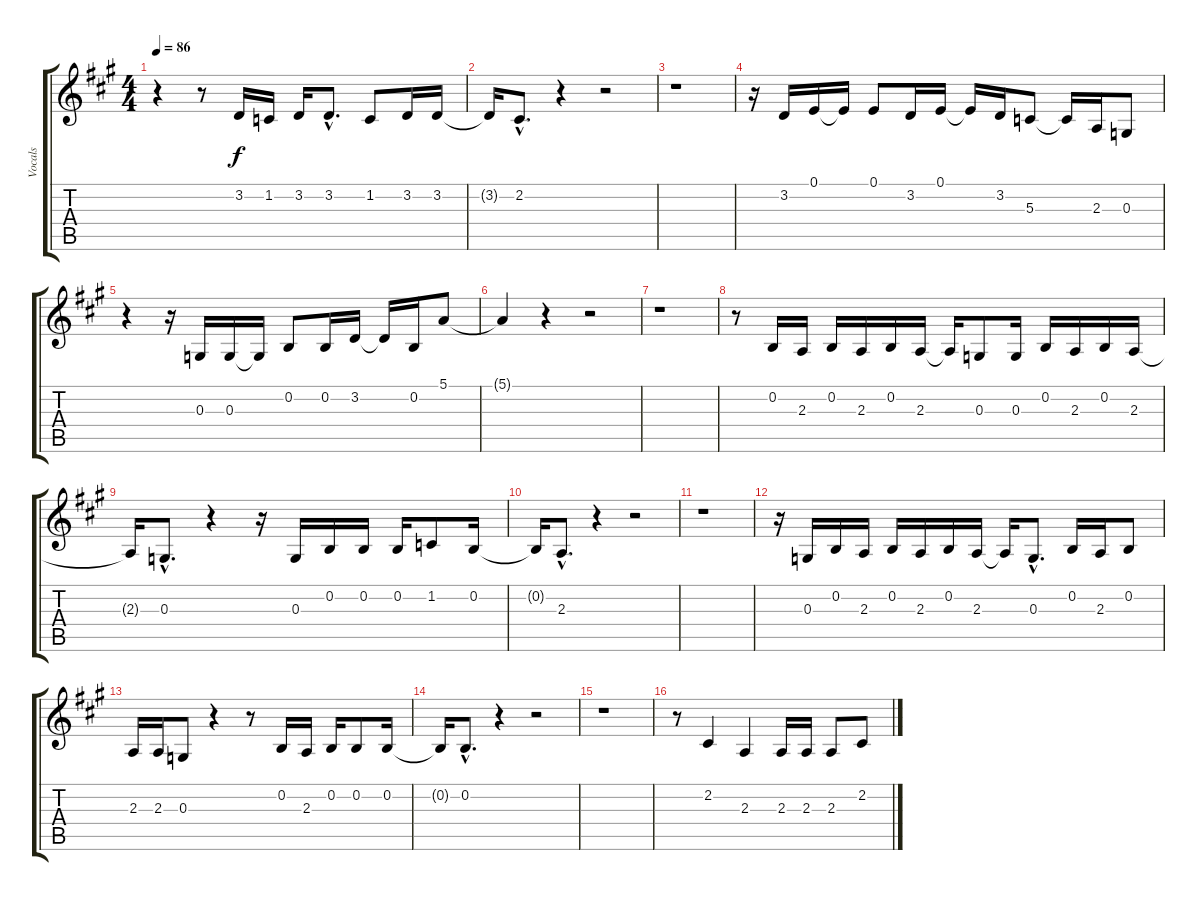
\track ("Vocals" "Vocals") {instrument harmonica}
\staff {score tabs}
\tuning (E4 B3 G3 D3 A2 E2) {hide}
\ts (4 4)
\tempo 86
\clef g2
\ks a
r.4{dy f} r.8 3.2.16 1.2.16 3.2.16 3.2{hac}.8{d} 1.2.8 3.2.16 3.2.16 |
3.2{t}.16 2.2{hac}.8{d} r.4 r.2 |
r.1 |
r.16 3.2.16 0.1.16 0.1{t}.16 0.1.8 3.2.16 0.1.16 0.1{t}.16 3.2.16 5.3.8 5.3{t}.16 2.3.16 0.3.8 |
r.4 r.16 0.3.16 0.3.16 0.3{t}.16 0.2.8 0.2.16 3.2.16 3.2{t}.16 0.2.16 5.1.8 |
5.1{t}.4 r.4 r.2 |
r.1 |
r.8 0.2.16 2.3.16 0.2.16 2.3.16 0.2.16 2.3.16 2.3{t}.16 0.3.8 0.3.16 0.2.16 2.3.16 0.2.16 2.3.16 |
2.3{t}.16 0.3{hac}.8{d} r.4 r.16 0.3.16 0.2.16 0.2.16 0.2.16 1.2.8 0.2.16 |
0.2{t}.16 2.3{hac}.8{d} r.4 r.2 |
r.1 |
r.16 0.3.16 0.2.16 2.3.16 0.2.16 2.3.16 0.2.16 2.3.16 2.3{t}.16 0.3{hac}.8{d} 0.2.16 2.3.16 0.2.8 |
2.3.16 2.3.16 0.3.8 r.4 r.8 0.2.16 2.3.16 0.2.16 0.2.8 0.2.16 |
0.2{t}.16 0.2{hac}.8{d} r.4 r.2 |
r.1 |
r.8 2.2.4 2.3.4 2.3.16 2.3.16 2.3.8 2.2.8
